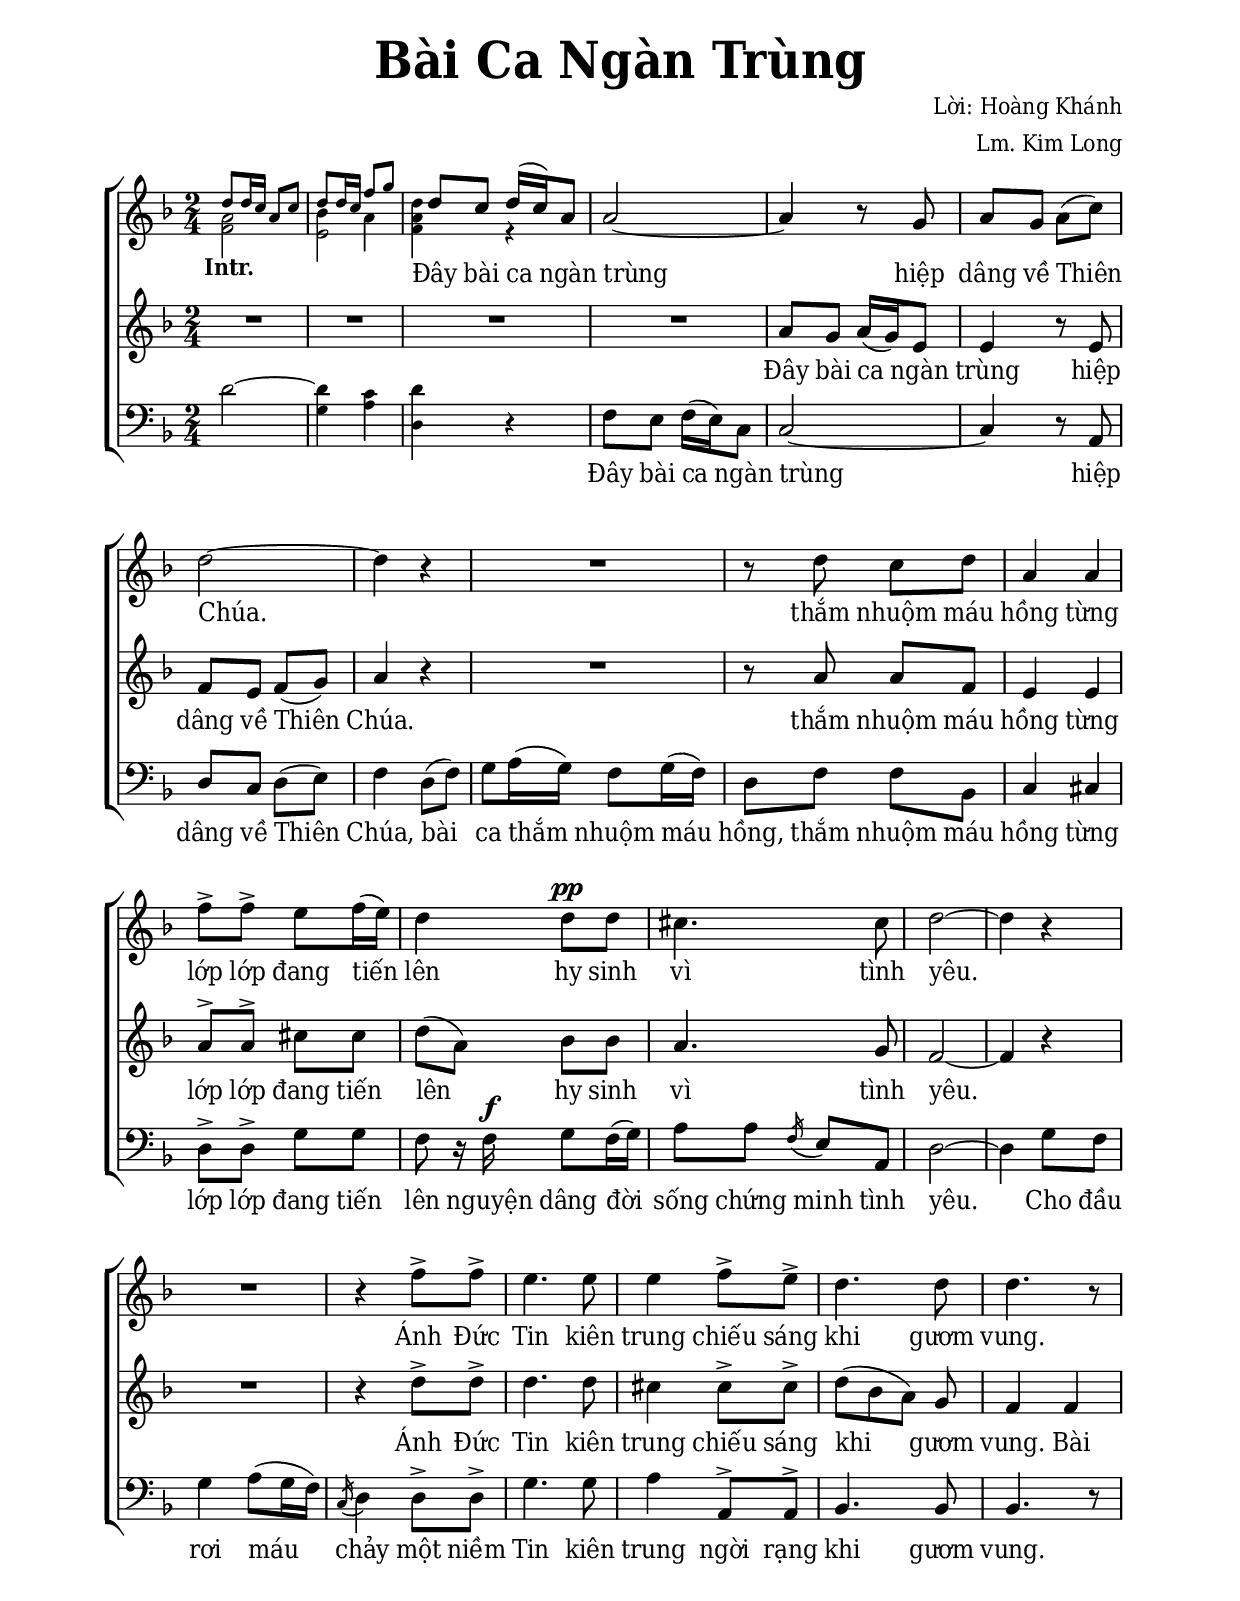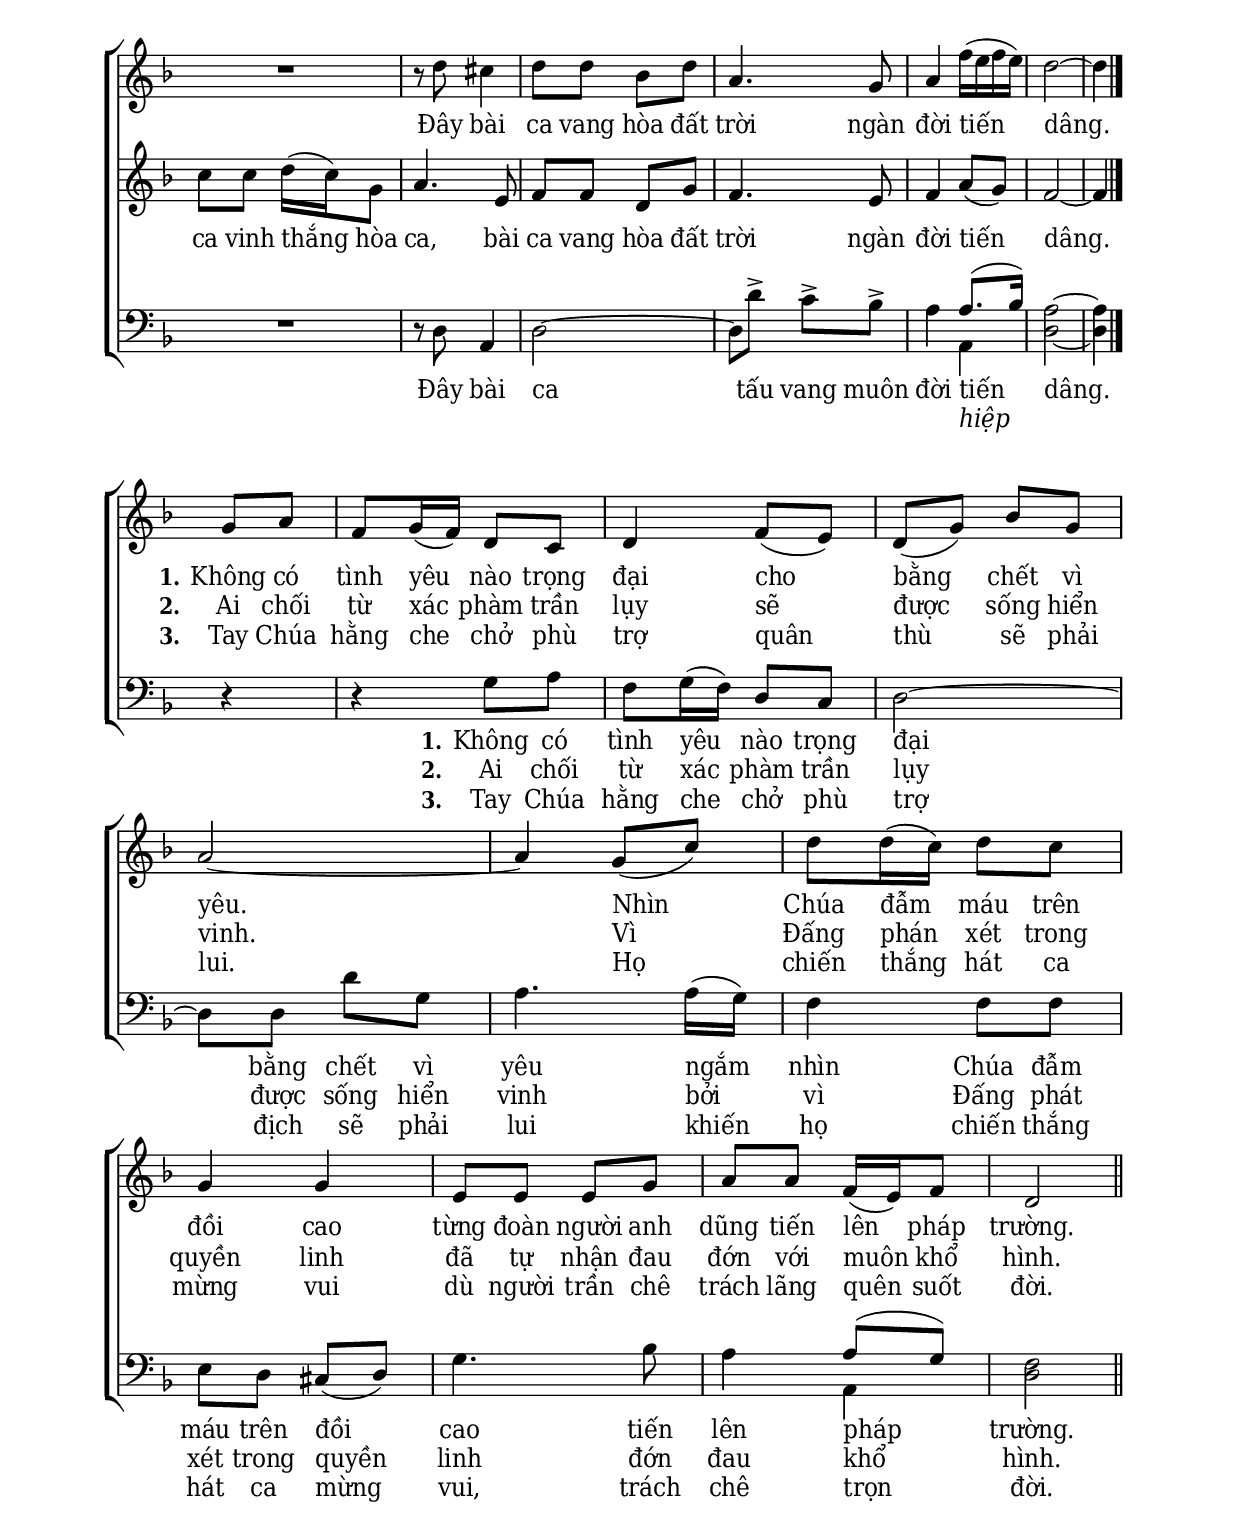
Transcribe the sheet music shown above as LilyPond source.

% Cài đặt chung
\version "2.22.1"
\include "english.ly"

\header {
  title = \markup { \fontsize #3 "Bài Ca Ngàn Trùng" }
  composer = "Lời: Hoàng Khánh"
  arranger = "Lm. Kim Long"
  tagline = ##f
}

% Đổi kích thước nốt cho bè phụ
notBePhu =
#(define-music-function (font-size music) (number? ly:music?)
   (for-some-music
     (lambda (m)
       (if (music-is-of-type? m 'rhythmic-event)
           (begin
             (set! (ly:music-property m 'tweaks)
                   (cons `(font-size . ,font-size)
                         (ly:music-property m 'tweaks)))
             #t)
           #f))
     music)
   music)

% Nhạc
nhacDiepKhucSop = \relative c'' {
  \autoPageBreaksOff
  \notBePhu -2 {
    <<
      {
        d8
        _\markup { \lower #3.3 \halign #-0.3 \bold "Intr." }
        d16 c a8 c |
        d8 d16 c f8 g |
      }
      \\
      {
        \skip 2
        bf,4 a
      }
      {
        \stemDown
        <a f>2 |
        e
      }
    >>
  }
  <<
    {
      \voiceOne
      \once \override NoteColumn.force-hshift = #1.5
      d'8 c d16 (c) a8
    }
    \new Voice = "splitpart" \notBePhu -2 {
	    \voiceTwo
	    <d a f>4 r
    }
  >>
  \oneVoice
  a2 ~ |
  a4 r8 g |
  a g a (c) |
  d2 ~ |
  d4 r |
  R2
  r8 d c d |
  a4 a |
  f'8 ^> f ^> e f16 (e) |
  d4 d8 ^\pp d |
  cs4. cs8 |
  d2 ~ |
  d4 r |
  R2
  r4 f8 ^> f ^> |
  e4. e8 |
  e4 f8 ^> e ^> |
  d4. d8 |
  d4. r8 |
  
  \pageBreak
  
  R2
  r8 d cs4 |
  d8 d bf d |
  a4. g8 |
  a4 f'16 (e f e) |
  d2 ~ |
  d4 \bar "|."
}

nhacDiepKhucAlto = \relative c'' {
  R2*4
  a8 g a16 (g) e8 |
  e4 r8 e |
  f e f (g) |
  a4 r |
  R2
  r8 a a f |
  e4 e |
  a8 ^> a ^> cs cs |
  d (a) bf bf |
  a4. g8 |
  f2 ~ |
  f4 r |
  R2
  r4 d'8 ^> d ^> |
  d4. d8 |
  cs4 cs8 ^> cs ^> |
  d8 ([bf a]) g |
  f4 f |
  c'8 c d16 (c) g8 |
  a4. e8 |
  f f d g |
  f4. e8 |
  f4 a8 (g) |
  f2 ~ |
  f4
}

nhacDiepKhucBas = \relative c' {
  \set fontSize = #-2
  <<
    {
      d2 ~ |
      d4
    }
    {
      \skip 2
      g,4
    }
  >>
  <c a>4 <d d,> r |
  
  \set fontSize = #0
  f,8 e f16 (e) c8 |
  c2 ~ |
  c4 r8 a |
  d c d (e) |
  f4 d8 (f) |
  g a16 (g) f8 g16 (f) |
  d8 f f bf, |
  c4 cs |
  d8 ^> d ^> g g |
  f r16 f ^\f g8 f16 (g) |
  a8 a \slashedGrace { f16 ( } e8) a, |
  d2 ~ |
  d4 g8 f |
  g4 a8 (g16 f) |
  \slashedGrace { c16 ( }d4) d8 ^> d ^> |
  g4. g8 |
  a4 a,8 ^> a ^> |
  bf4. bf8 |
  bf4. r8 |
  R2
  r8 d a4 |
  d2 ~ |
  d8 d' ^> c ^> bf ^> |
  a4
  <<
    {
      \voiceOne
      a8. (bf16)
    }
    \new Voice = "splitpart" \with { alignBelowContext = "beBas" } {
	    \voiceTwo
      a,4
    }
  >>
  \oneVoice
  <a' d,>2 ~ |
  <a d,>4
}

nhacPhienKhucSop = \relative c'' {
  \autoPageBreaksOff
  \partial 4 g8 a |
  f g16 (f) d8 c |
  d4 f8 (e) |
  d (g) bf g |
  a2 ~ |
  a4 g8 (c) |
  d d16 (c) d8 c |
  g4 g |
  e8 e e g |
  a a f16 (e) f8 |
  d2 \bar "||"
}

nhacPhienKhucBas = \relative c' {
  r4 |
  r g8 a |
  f g16 (f) d8 c |
  d2 ~ |
  d8 d d' g, |
  a4. a16 (g) |
  f4 f8 f |
  e d cs (d) |
  g4. bf8 |
  a4
  <<
    {
      \voiceOne a8 (g)
    }
    \new Voice = "splitpart" {
	    \voiceTwo a,4
    }
  >>
  \oneVoice
  <f' d>2
}

% Lời
loiDiepKhucSop = \lyricmode {
  Đây bài ca ngàn trùng hiệp dâng về Thiên Chúa.
  thắm nhuộm máu hồng từng lớp lớp đang tiến lên
  hy sinh vì tình yêu.
  Ánh Đức Tin kiên trung chiếu sáng khi gươm vung.
  Đây bài ca vang hòa đất trời
  ngàn đời tiến dâng.
}

loiDiepKhucAlto = \lyricmode {
  Đây bài ca ngàn trùng hiệp dâng về Thiên Chúa.
  thắm nhuộm máu hồng từng lớp lớp đang tiến lên
  hy sinh vì tình yêu.
  Ánh Đức Tin kiên trung chiếu sáng khi gươm vung.
  Bài ca vinh thắng hòa ca,
  bài ca vang hòa đất trời ngàn đời tiến dâng.
}

loiDiepKhucBas = \lyricmode {
  _ _ _
  Đây bài ca ngàn trùng hiệp dâng về Thiên Chúa,
  bài ca thắm nhuộm máu hồng,
  thắm nhuộm máu hồng
  từng lớp lớp đang tiến lên
  nguyện dâng đời sống chứng minh tình yêu.
  Cho đầu rơi máu chảy một niềm Tin kiên trung
  ngời rạng khi gươm vung.
  Đây bài ca tấu vang muôn đời
  <<
    { tiến }
    \new Lyrics {
	    \set associatedVoice = "beBas"
	    \override Lyrics.LyricText.font-shape = #'italic
	    hiệp
	}
  >>
  dâng.
}

loiPhienKhucSopMot = \lyricmode {
  \set stanza = "1."
  Không có tình yêu nào trọng đại
  cho bằng chết vì yêu.
  Nhìn Chúa đẫm máu trên đồi cao
  từng đoàn người anh dũng tiến lên pháp trường.
}

loiPhienKhucSopHai = \lyricmode {
  \set stanza = "2."
  Ai chối từ xác phàm trần lụy sẽ được sống hiển vinh.
  Vì Đấng phán xét trong quyền linh
  đã tự nhận đau đớn với muôn khổ hình.
}

loiPhienKhucSopBa = \lyricmode {
  \set stanza = "3."
  Tay Chúa hằng che chở phù trợ quân thù sẽ phải lui.
  Họ chiến thắng hát ca mừng vui
  dù người trần chê trách lãng quên suốt đời.
}

loiPhienKhucBasMot = \lyricmode {
  \set stanza = "1."
  Không có tình yêu nào trọng đại bằng chết vì yêu
  ngắm nhìn Chúa đẫm máu trên đồi cao
  tiến lên pháp trường.
}

loiPhienKhucBasHai = \lyricmode {
  \set stanza = "2."
  Ai chối từ xác phàm trần lụy được sống hiển vinh
  bởi vì Đấng phát xét trong quyền linh
  đớn đau khổ hình.
}

loiPhienKhucBasBa = \lyricmode {
  \set stanza = "3."
  Tay Chúa hằng che chở phù trợ
  địch sẽ phải lui
  khiến họ chiến thắng hát ca mừng vui,
  trách chê trọn đời.
}

% Dàn trang
\paper {
  #(set-paper-size "a4")
  top-margin = 15\mm
  bottom-margin = 20\mm
  left-margin = 20\mm
  right-margin = 20\mm
  indent = #0
  #(define fonts
    (make-pango-font-tree
      "Deja Vu Serif Condensed"
      "Deja Vu Serif Condensed"
      "Deja Vu Serif Condensed"
      (/ 20 20)))
  print-page-number = #f
  page-count = #2
}

TongNhip = {
  \key f \major \time 2/4
  \set Timing.beamExceptions = #'()
  \set Timing.baseMoment = #(ly:make-moment 1/4)
}

\score {
  \new ChoirStaff <<
    \new Staff <<
      \new Voice = "beSop" {
        \clef treble \TongNhip \nhacDiepKhucSop
      }
      \new Lyrics \lyricsto beSop \loiDiepKhucSop
    >>
    \new Staff <<
      \new Voice = "beAlto" {
        \clef treble \TongNhip \nhacDiepKhucAlto
      }
      \new Lyrics \lyricsto beAlto \loiDiepKhucAlto
    >>
    \new Staff <<
        \clef "bass"
        \new Voice = beBas {
          \TongNhip \nhacDiepKhucBas
        }
      \new Lyrics \lyricsto beBas \loiDiepKhucBas
    >>
  >>
  \layout {
    \override Lyrics.LyricSpace.minimum-distance = #0.6
    \override Score.BarNumber.break-visibility = ##(#f #f #f)
    \override Score.SpacingSpanner.uniform-stretching = ##t
  }
}

\score {
  \new ChoirStaff <<
    \new Staff <<
        \clef treble
        \new Voice = beSop {
          \TongNhip \nhacPhienKhucSop
        }
      \new Lyrics \lyricsto beSop \loiPhienKhucSopMot
      \new Lyrics \lyricsto beSop \loiPhienKhucSopHai
      \new Lyrics \lyricsto beSop \loiPhienKhucSopBa
    >>
    \new Staff <<
        \clef bass
        \new Voice = beBas {
          \TongNhip \nhacPhienKhucBas
        }
      \new Lyrics \lyricsto beBas \loiPhienKhucBasMot
      \new Lyrics \lyricsto beBas \loiPhienKhucBasHai
      \new Lyrics \lyricsto beBas \loiPhienKhucBasBa
    >>
  >>
  \layout {
    \override Staff.TimeSignature.transparent = ##t
    \override Lyrics.LyricSpace.minimum-distance = #0.6
    \override Score.BarNumber.break-visibility = ##(#f #f #f)
    \override Score.SpacingSpanner.uniform-stretching = ##t
  }
}
